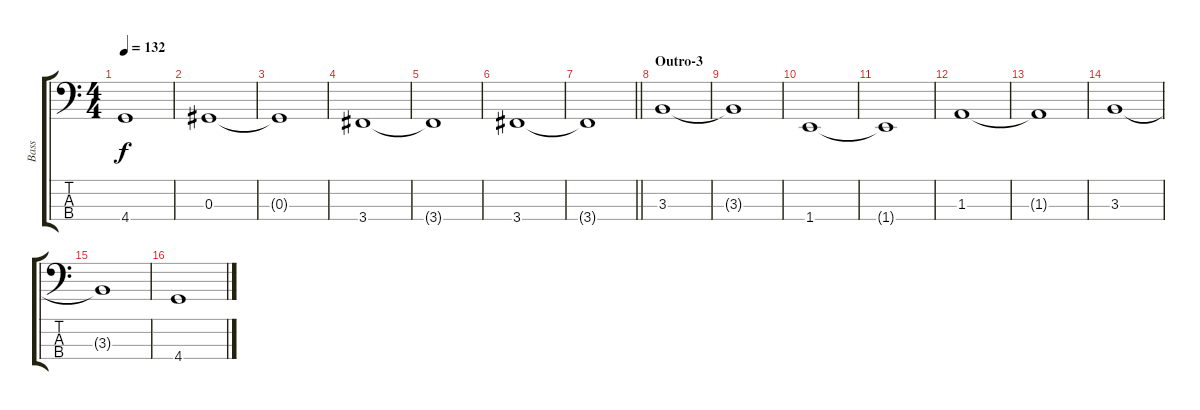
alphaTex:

\track ("Bass" "Bass") {instrument electricbasspick}
\staff {score tabs}
\tuning (Gb2 Db2 Ab1 Eb1) {hide}
\ts (4 4)
\tempo 132
\clef f4
\ks c
4.4{t}.1{dy f} |
0.3.1 |
0.3{t}.1 |
3.4.1 |
3.4{t}.1 |
3.4.1 |
\barLineRight lightlight
3.4{t}.1 |
\section ("" "Outro-3")
3.3.1{volume 9} |
3.3{t}.1 |
1.4.1 |
1.4{t}.1 |
1.3.1 |
1.3{t}.1 |
3.3.1{volume 5} |
3.3{t}.1 |
4.4.1
